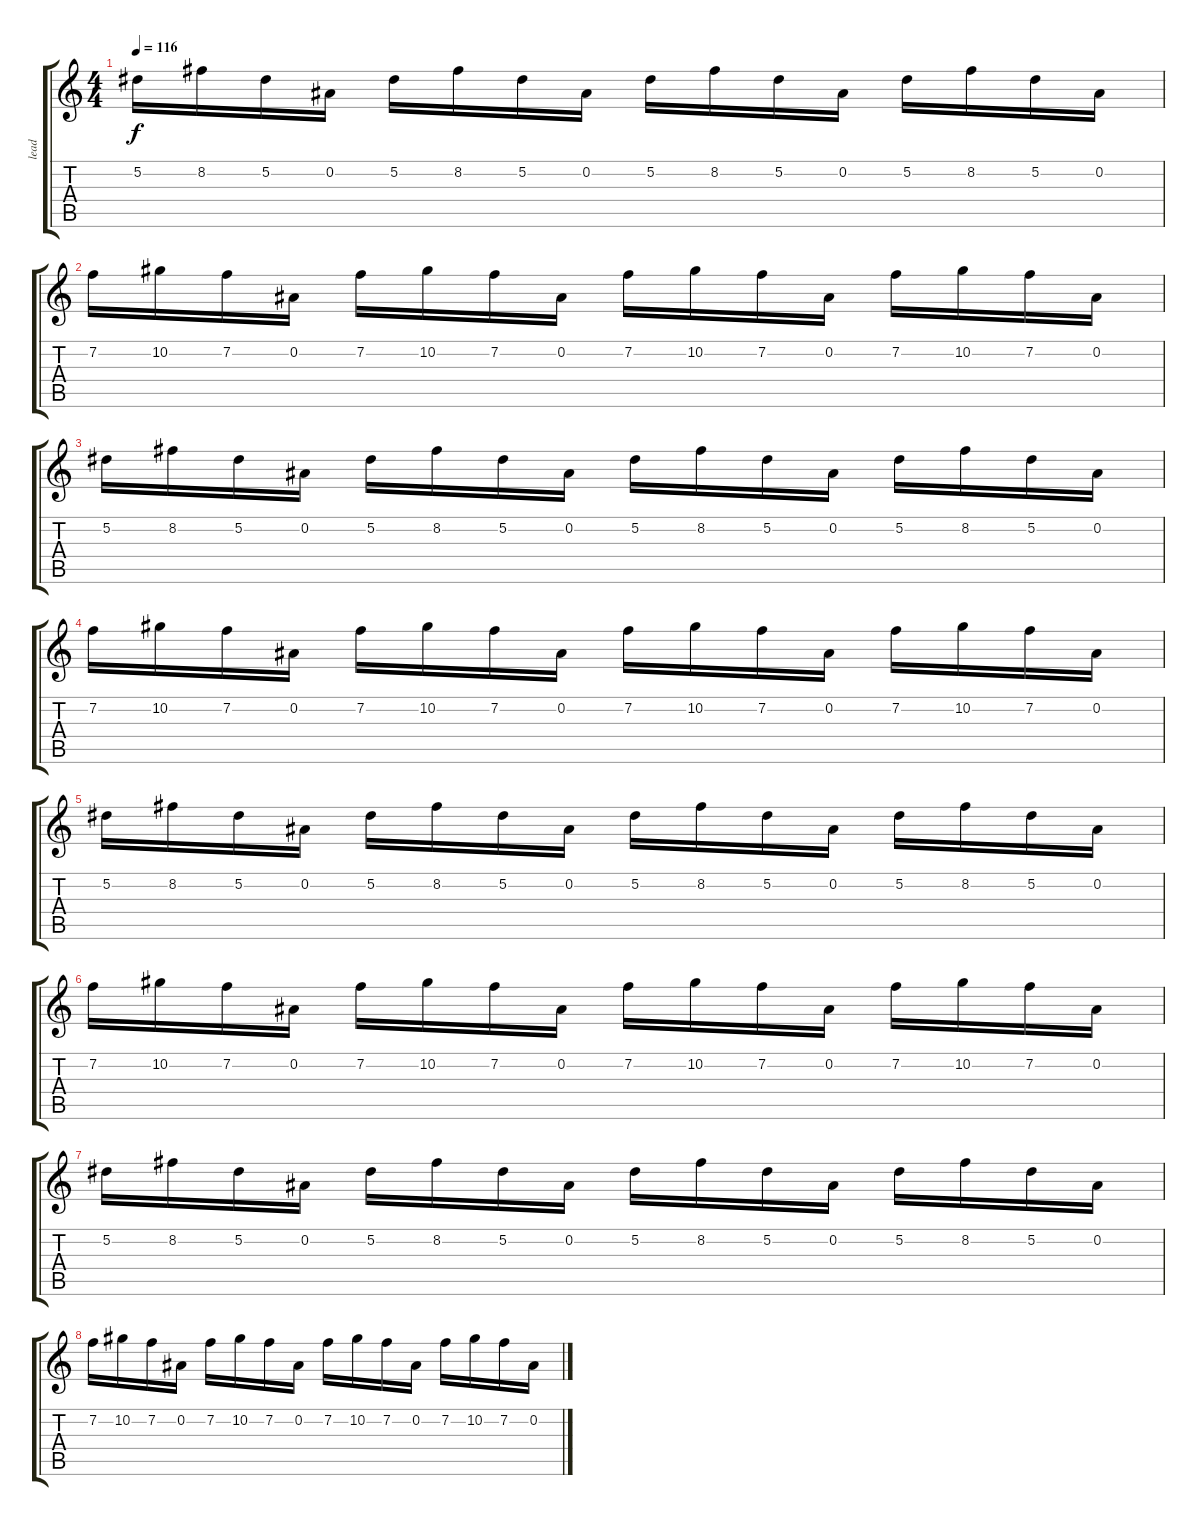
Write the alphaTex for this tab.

\track ("lead" "lead") {instrument distortionguitar}
\staff {score tabs}
\tuning (Eb4 Bb3 Gb3 Db3 Ab2 Db2) {hide}
\ts (4 4)
\tempo 116
\clef g2
\ks c
5.2.16{dy f volume 9} 8.2.16 5.2.16 0.2.16 5.2.16 8.2.16 5.2.16 0.2.16 5.2.16 8.2.16 5.2.16 0.2.16 5.2.16 8.2.16 5.2.16 0.2.16 |
7.2.16 10.2.16 7.2.16 0.2.16 7.2.16 10.2.16 7.2.16 0.2.16 7.2.16 10.2.16 7.2.16 0.2.16 7.2.16 10.2.16 7.2.16 0.2.16 |
5.2.16 8.2.16 5.2.16 0.2.16 5.2.16 8.2.16 5.2.16 0.2.16 5.2.16 8.2.16 5.2.16 0.2.16 5.2.16 8.2.16 5.2.16 0.2.16 |
7.2.16 10.2.16 7.2.16 0.2.16 7.2.16 10.2.16 7.2.16 0.2.16 7.2.16 10.2.16 7.2.16 0.2.16 7.2.16 10.2.16 7.2.16 0.2.16 |
5.2.16 8.2.16 5.2.16 0.2.16 5.2.16 8.2.16 5.2.16 0.2.16 5.2.16 8.2.16 5.2.16 0.2.16 5.2.16 8.2.16 5.2.16 0.2.16 |
7.2.16 10.2.16 7.2.16 0.2.16 7.2.16 10.2.16 7.2.16 0.2.16 7.2.16 10.2.16 7.2.16 0.2.16 7.2.16 10.2.16 7.2.16 0.2.16 |
5.2.16 8.2.16 5.2.16 0.2.16 5.2.16 8.2.16 5.2.16 0.2.16 5.2.16 8.2.16 5.2.16 0.2.16 5.2.16 8.2.16 5.2.16 0.2.16 |
7.2.16 10.2.16 7.2.16 0.2.16 7.2.16 10.2.16 7.2.16 0.2.16 7.2.16 10.2.16 7.2.16 0.2.16 7.2.16 10.2.16 7.2.16 0.2.16
